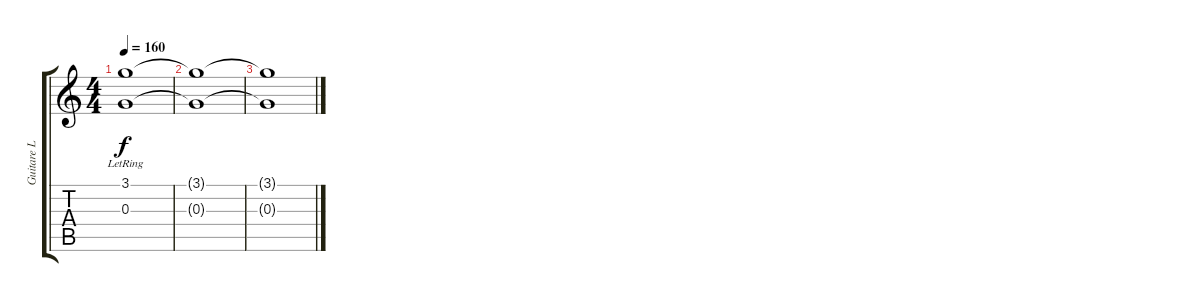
\track (" Guitare Lead + Biniou" " Guitare L") {instrument distortionguitar}
\staff {score tabs}
\tuning (E4 B3 G3 D3 A2 E2) {hide}
\ts (4 4)
\tempo 160
\clef g2
\ks c
(3.1{lr} 0.3).1{dy f} |
(3.1{t} 0.3{t}).1{volume 6} |
(3.1{t} 0.3{t}).1
